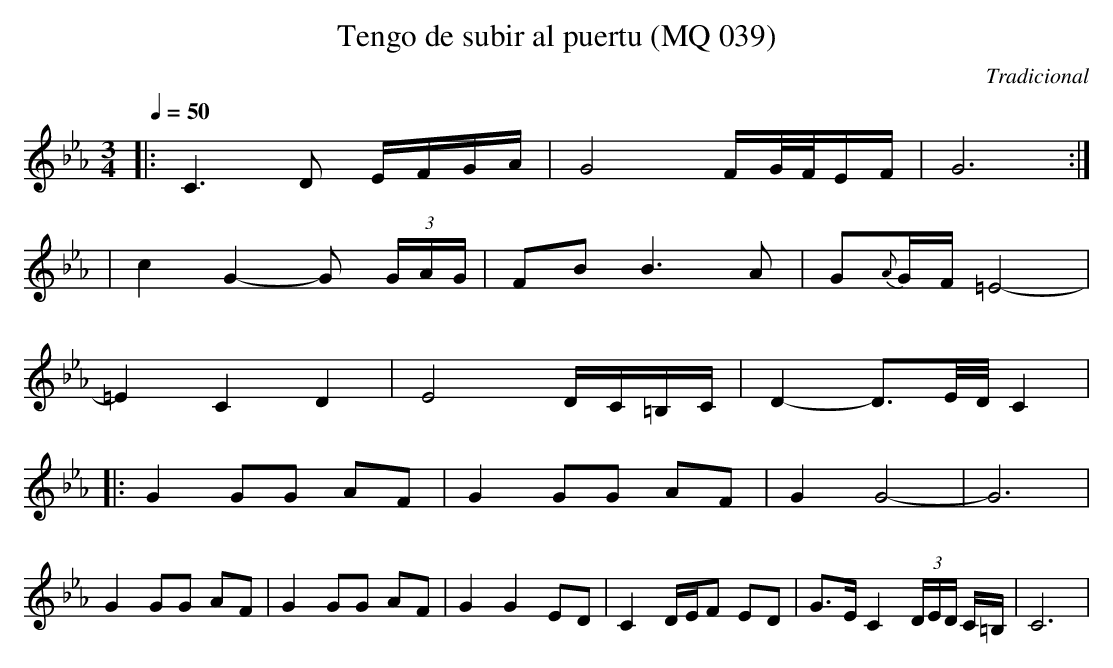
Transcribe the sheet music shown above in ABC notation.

X:1
T:Tengo de subir al puertu (MQ 039)
C:Tradicional
M:3/4
L:1/8
Q:1/4=50
K:Cm
|: C3 D E/F/G/A/|G4 F/G/4F/4E/F/|G6 :|
|c2 G2-G (3G/A/G/|FB B3 A|G{A}G/F/ =E4-|
=E2 C2 D2|E4 D/C/=B,/C/|D2-D3/2E/4D/4 C2|
|: G2 GG AF|G2 GG AF|G2 G4-|G6|
G2 GG AF|G2 GG AF|G2 G2 ED|C2 D/E/F ED|G>E C2 (3D/E/D/ C/=B,/|C6|
